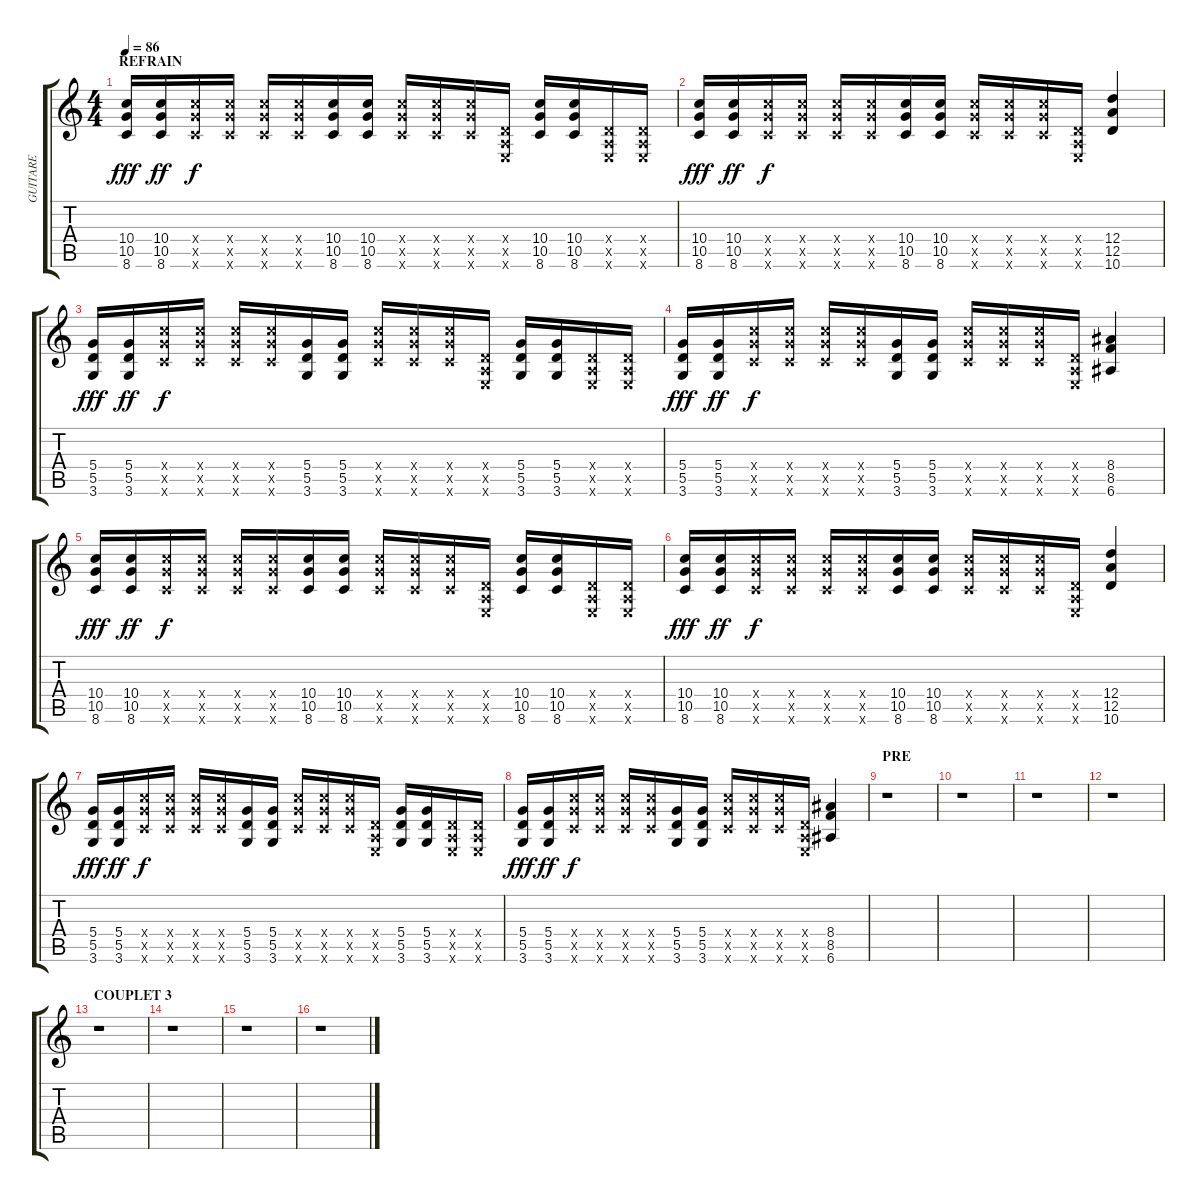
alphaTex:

\track ("GUITARE" "GUITARE") {instrument distortionguitar}
\staff {score tabs}
\tuning (E4 B3 G3 D3 A2 E2) {hide}
\ts (4 4)
\section ("" "REFRAIN")
\tempo 86
\clef g2
\ks c
(10.4 10.5 8.6).16{dy fff} (10.4 10.5 8.6).16{dy ff} (10.4{x} 10.5{x} 8.6{x}).16{dy f} (10.4{x} 10.5{x} 8.6{x}).16 (10.4{x} 10.5{x} 8.6{x}).16 (10.4{x} 10.5{x} 8.6{x}).16 (10.4 10.5 8.6).16 (10.4 10.5 8.6).16 (10.4{x} 10.5{x} 8.6{x}).16 (10.4{x} 10.5{x} 8.6{x}).16 (10.4{x} 10.5{x} 8.6{x}).16 (0.4{x} 0.5{x} 0.6{x}).16 (10.4 10.5 8.6).16 (10.4 10.5 8.6).16 (0.4{x} 0.5{x} 0.6{x}).16 (0.4{x} 0.5{x} 0.6{x}).16 |
(10.4 10.5 8.6).16{dy fff} (10.4 10.5 8.6).16{dy ff} (10.4{x} 10.5{x} 8.6{x}).16{dy f} (10.4{x} 10.5{x} 8.6{x}).16 (10.4{x} 10.5{x} 8.6{x}).16 (10.4{x} 10.5{x} 8.6{x}).16 (10.4 10.5 8.6).16 (10.4 10.5 8.6).16 (10.4{x} 10.5{x} 8.6{x}).16 (10.4{x} 10.5{x} 8.6{x}).16 (10.4{x} 10.5{x} 8.6{x}).16 (0.4{x} 0.5{x} 0.6{x}).16 (12.4 12.5 10.6).4 |
(5.4 5.5 3.6).16{dy fff} (5.4 5.5 3.6).16{dy ff} (10.4{x} 10.5{x} 8.6{x}).16{dy f} (10.4{x} 10.5{x} 8.6{x}).16 (10.4{x} 10.5{x} 8.6{x}).16 (10.4{x} 10.5{x} 8.6{x}).16 (5.4 5.5 3.6).16 (5.4 5.5 3.6).16 (10.4{x} 10.5{x} 8.6{x}).16 (10.4{x} 10.5{x} 8.6{x}).16 (10.4{x} 10.5{x} 8.6{x}).16 (0.4{x} 0.5{x} 0.6{x}).16 (5.4 5.5 3.6).16 (5.4 5.5 3.6).16 (0.4{x} 0.5{x} 0.6{x}).16 (0.4{x} 0.5{x} 0.6{x}).16 |
(5.4 5.5 3.6).16{dy fff} (5.4 5.5 3.6).16{dy ff} (10.4{x} 10.5{x} 8.6{x}).16{dy f} (10.4{x} 10.5{x} 8.6{x}).16 (10.4{x} 10.5{x} 8.6{x}).16 (10.4{x} 10.5{x} 8.6{x}).16 (5.4 5.5 3.6).16 (5.4 5.5 3.6).16 (10.4{x} 10.5{x} 8.6{x}).16 (10.4{x} 10.5{x} 8.6{x}).16 (10.4{x} 10.5{x} 8.6{x}).16 (0.4{x} 0.5{x} 0.6{x}).16 (8.4 8.5 6.6).4 |
(10.4 10.5 8.6).16{dy fff} (10.4 10.5 8.6).16{dy ff} (10.4{x} 10.5{x} 8.6{x}).16{dy f} (10.4{x} 10.5{x} 8.6{x}).16 (10.4{x} 10.5{x} 8.6{x}).16 (10.4{x} 10.5{x} 8.6{x}).16 (10.4 10.5 8.6).16 (10.4 10.5 8.6).16 (10.4{x} 10.5{x} 8.6{x}).16 (10.4{x} 10.5{x} 8.6{x}).16 (10.4{x} 10.5{x} 8.6{x}).16 (0.4{x} 0.5{x} 0.6{x}).16 (10.4 10.5 8.6).16 (10.4 10.5 8.6).16 (0.4{x} 0.5{x} 0.6{x}).16 (0.4{x} 0.5{x} 0.6{x}).16 |
(10.4 10.5 8.6).16{dy fff} (10.4 10.5 8.6).16{dy ff} (10.4{x} 10.5{x} 8.6{x}).16{dy f} (10.4{x} 10.5{x} 8.6{x}).16 (10.4{x} 10.5{x} 8.6{x}).16 (10.4{x} 10.5{x} 8.6{x}).16 (10.4 10.5 8.6).16 (10.4 10.5 8.6).16 (10.4{x} 10.5{x} 8.6{x}).16 (10.4{x} 10.5{x} 8.6{x}).16 (10.4{x} 10.5{x} 8.6{x}).16 (0.4{x} 0.5{x} 0.6{x}).16 (12.4 12.5 10.6).4 |
(5.4 5.5 3.6).16{dy fff} (5.4 5.5 3.6).16{dy ff} (10.4{x} 10.5{x} 8.6{x}).16{dy f} (10.4{x} 10.5{x} 8.6{x}).16 (10.4{x} 10.5{x} 8.6{x}).16 (10.4{x} 10.5{x} 8.6{x}).16 (5.4 5.5 3.6).16 (5.4 5.5 3.6).16 (10.4{x} 10.5{x} 8.6{x}).16 (10.4{x} 10.5{x} 8.6{x}).16 (10.4{x} 10.5{x} 8.6{x}).16 (0.4{x} 0.5{x} 0.6{x}).16 (5.4 5.5 3.6).16 (5.4 5.5 3.6).16 (0.4{x} 0.5{x} 0.6{x}).16 (0.4{x} 0.5{x} 0.6{x}).16 |
(5.4 5.5 3.6).16{dy fff} (5.4 5.5 3.6).16{dy ff} (10.4{x} 10.5{x} 8.6{x}).16{dy f} (10.4{x} 10.5{x} 8.6{x}).16 (10.4{x} 10.5{x} 8.6{x}).16 (10.4{x} 10.5{x} 8.6{x}).16 (5.4 5.5 3.6).16 (5.4 5.5 3.6).16 (10.4{x} 10.5{x} 8.6{x}).16 (10.4{x} 10.5{x} 8.6{x}).16 (10.4{x} 10.5{x} 8.6{x}).16 (0.4{x} 0.5{x} 0.6{x}).16 (8.4 8.5 6.6).4 |
\section ("" "PRE")
r.1 |
r.1 |
r.1 |
r.1 |
\section ("" "COUPLET 3")
r.1 |
r.1 |
r.1 |
r.1
